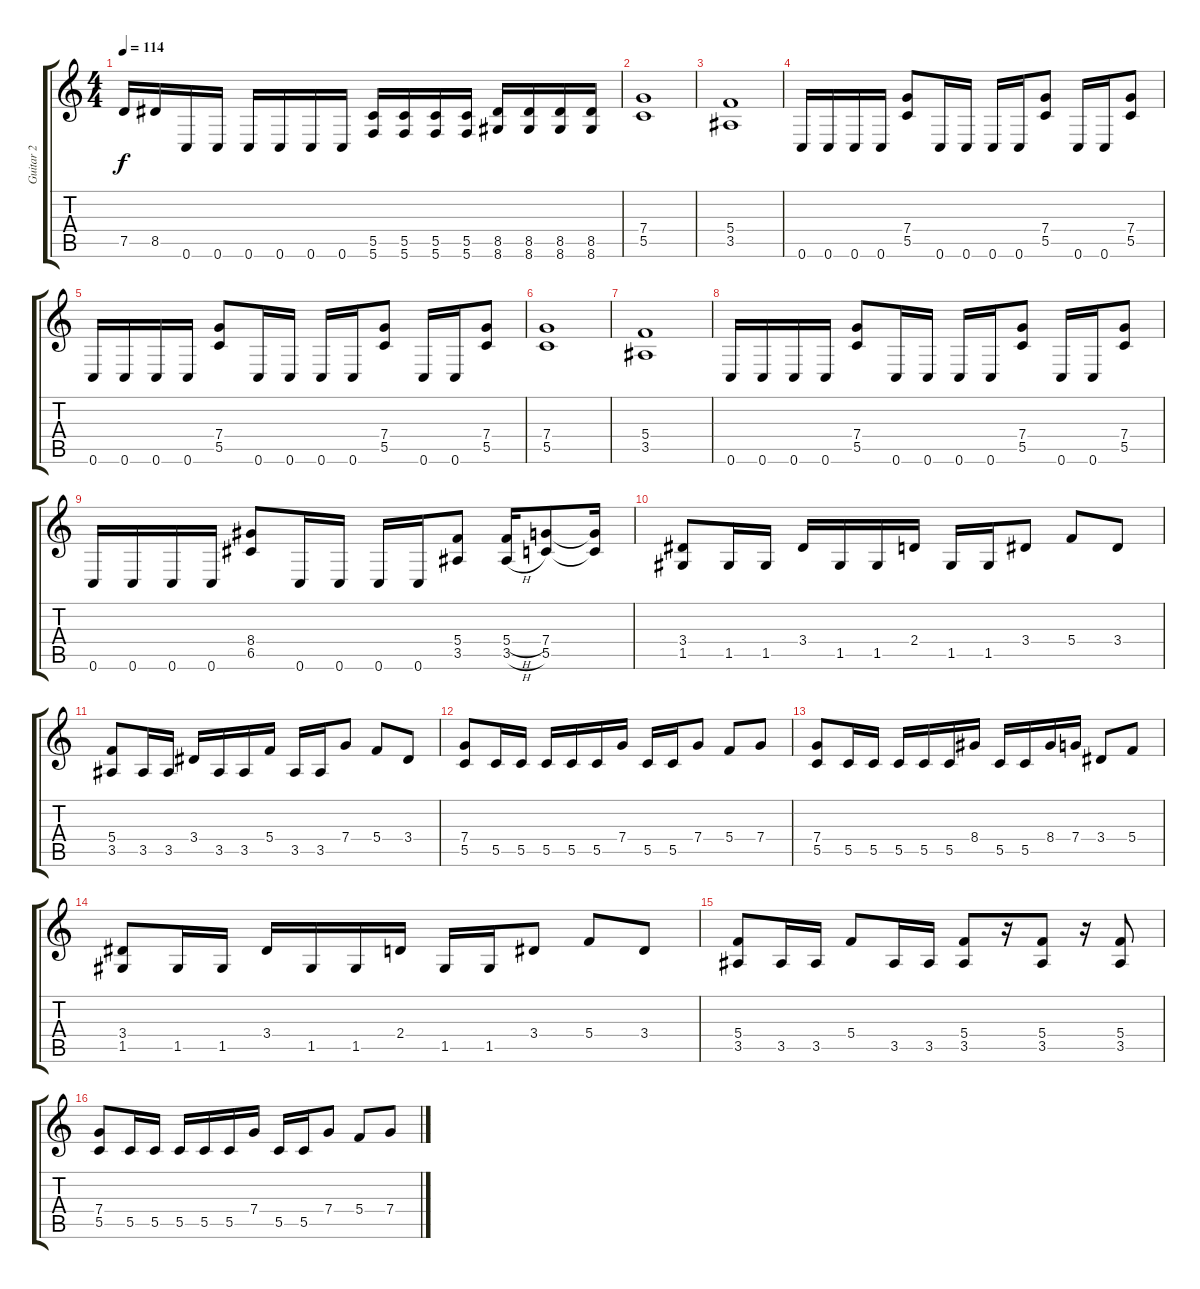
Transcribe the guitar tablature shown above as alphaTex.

\track ("Guitar 2" "Guitar 2") {instrument distortionguitar bank 255}
\staff {score tabs}
\tuning (E4 C4 G3 C3 G2 C2) {hide}
\ts (4 4)
\tempo 114
\clef g2
\ks c
7.5.16{dy f} 8.5.16 0.6.16 0.6.16 0.6.16 0.6.16 0.6.16 0.6.16 (5.5 5.6).16 (5.5 5.6).16 (5.5 5.6).16 (5.5 5.6).16 (8.5 8.6).16 (8.5 8.6).16 (8.5 8.6).16 (8.5 8.6).16 |
(7.4 5.5).1 |
(5.4 3.5).1 |
0.6.16 0.6.16 0.6.16 0.6.16 (7.4 5.5).8 0.6.16 0.6.16 0.6.16 0.6.16 (7.4 5.5).8 0.6.16 0.6.16 (7.4 5.5).8 |
0.6.16 0.6.16 0.6.16 0.6.16 (7.4 5.5).8 0.6.16 0.6.16 0.6.16 0.6.16 (7.4 5.5).8 0.6.16 0.6.16 (7.4 5.5).8 |
(7.4 5.5).1 |
(5.4 3.5).1 |
0.6.16 0.6.16 0.6.16 0.6.16 (7.4 5.5).8 0.6.16 0.6.16 0.6.16 0.6.16 (7.4 5.5).8 0.6.16 0.6.16 (7.4 5.5).8 |
0.6.16 0.6.16 0.6.16 0.6.16 (8.4 6.5).8 0.6.16 0.6.16 0.6.16 0.6.16 (5.4 3.5).8 (5.4{h} 3.5{h}).16 (7.4 5.5).8 (7.4{t} 5.5{t}).16 |
(3.4 1.5).8 1.5.16 1.5.16 3.4.16 1.5.16 1.5.16 2.4.16 1.5.16 1.5.16 3.4.8 5.4.8 3.4.8 |
(5.4 3.5).8 3.5.16 3.5.16 3.4.16 3.5.16 3.5.16 5.4.16 3.5.16 3.5.16 7.4.8 5.4.8 3.4.8 |
(7.4 5.5).8 5.5.16 5.5.16 5.5.16 5.5.16 5.5.16 7.4.16 5.5.16 5.5.16 7.4.8 5.4.8 7.4.8 |
(7.4 5.5).8 5.5.16 5.5.16 5.5.16 5.5.16 5.5.16 8.4.16 5.5.16 5.5.16 8.4.16 7.4.16 3.4.8 5.4.8 |
(3.4 1.5).8 1.5.16 1.5.16 3.4.16 1.5.16 1.5.16 2.4.16 1.5.16 1.5.16 3.4.8 5.4.8 3.4.8 |
(5.4 3.5).8 3.5.16 3.5.16 5.4.8 3.5.16 3.5.16 (5.4 3.5).8 r.16 (5.4 3.5).8 r.16 (5.4 3.5).8 |
(7.4 5.5).8 5.5.16 5.5.16 5.5.16 5.5.16 5.5.16 7.4.16 5.5.16 5.5.16 7.4.8 5.4.8 7.4.8
